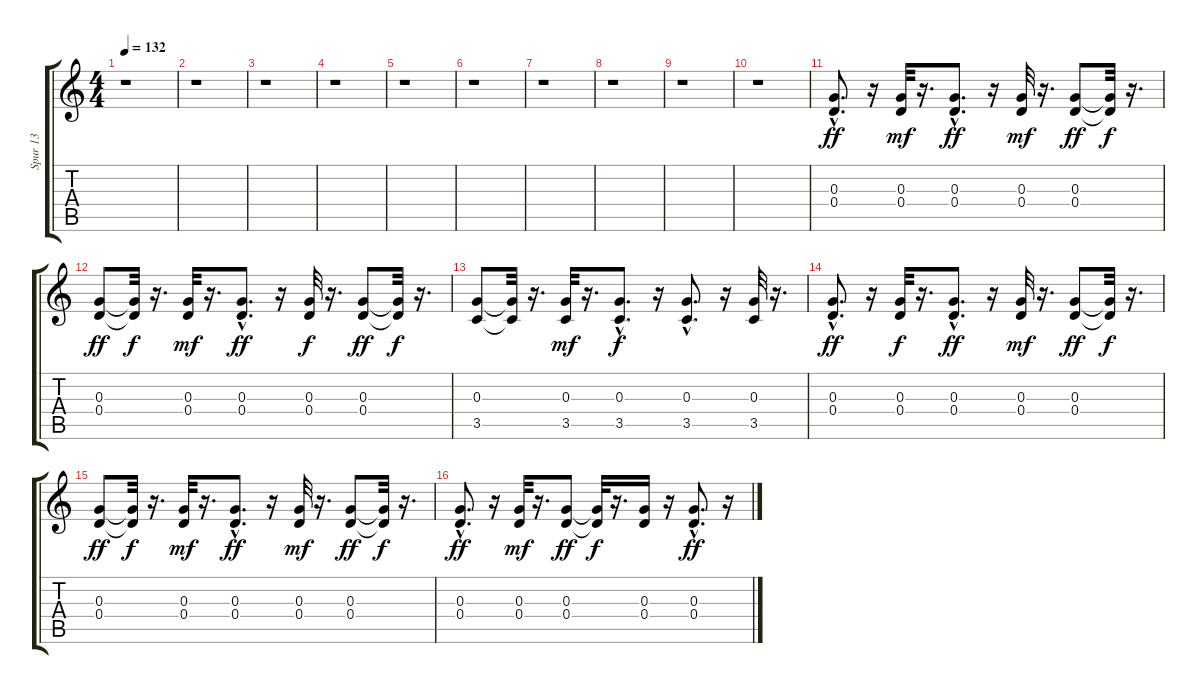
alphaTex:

\track ("Spur 13" "Spur 13") {instrument overdrivenguitar}
\staff {score tabs}
\tuning (E4 B3 G3 D3 A2 E2) {hide}
\ts (4 4)
\tempo 132
\clef g2
\ks c
r.1{dy f} |
r.1 |
r.1 |
r.1 |
r.1 |
r.1 |
r.1 |
r.1 |
r.1 |
r.1 |
(0.3{hac} 0.4{hac}).8{d dy ff} r.16 (0.3 0.4).32{dy mf} r.16{d} (0.3{hac} 0.4{hac}).8{d dy ff} r.16 (0.3 0.4).32{dy mf} r.16{d} (0.3 0.4).8{dy ff} (0.3{t} 0.4{t}).32{dy f} r.16{d} |
(0.3 0.4).8{dy ff} (0.3{t} 0.4{t}).32{dy f} r.16{d} (0.3 0.4).32{dy mf} r.16{d} (0.3{hac} 0.4).8{d dy ff} r.16 (0.3 0.4).32{dy f} r.16{d} (0.3 0.4).8{dy ff} (0.3{t} 0.4{t}).32{dy f} r.16{d} |
(0.3 3.5).8 (0.3{t} 3.5{t}).32 r.16{d} (0.3 3.5).32{dy mf} r.16{d} (0.3{hac} 3.5{hac}).8{d dy f} r.16 (0.3{hac} 3.5{hac}).8{d} r.16 (0.3 3.5).32 r.16{d} |
(0.3{hac} 0.4).8{d dy ff} r.16 (0.3 0.4).32{dy f} r.16{d} (0.3{hac} 0.4{hac}).8{d dy ff} r.16 (0.3 0.4).32{dy mf} r.16{d} (0.3 0.4).8{dy ff} (0.3{t} 0.4{t}).32{dy f} r.16{d} |
(0.3 0.4).8{dy ff} (0.3{t} 0.4{t}).32{dy f} r.16{d} (0.3 0.4).32{dy mf} r.16{d} (0.3{hac} 0.4{hac}).8{d dy ff} r.16 (0.3 0.4).32{dy mf} r.16{d} (0.3 0.4).8{dy ff} (0.3{t} 0.4{t}).32{dy f} r.16{d} |
(0.3{hac} 0.4{hac}).8{d dy ff} r.16 (0.3 0.4).32{dy mf} r.16{d} (0.3 0.4).8{dy ff} (0.3{t} 0.4{t}).32{dy f} r.16{d} (0.3 0.4).16 r.16 (0.3{hac} 0.4{hac}).8{d dy ff} r.16
